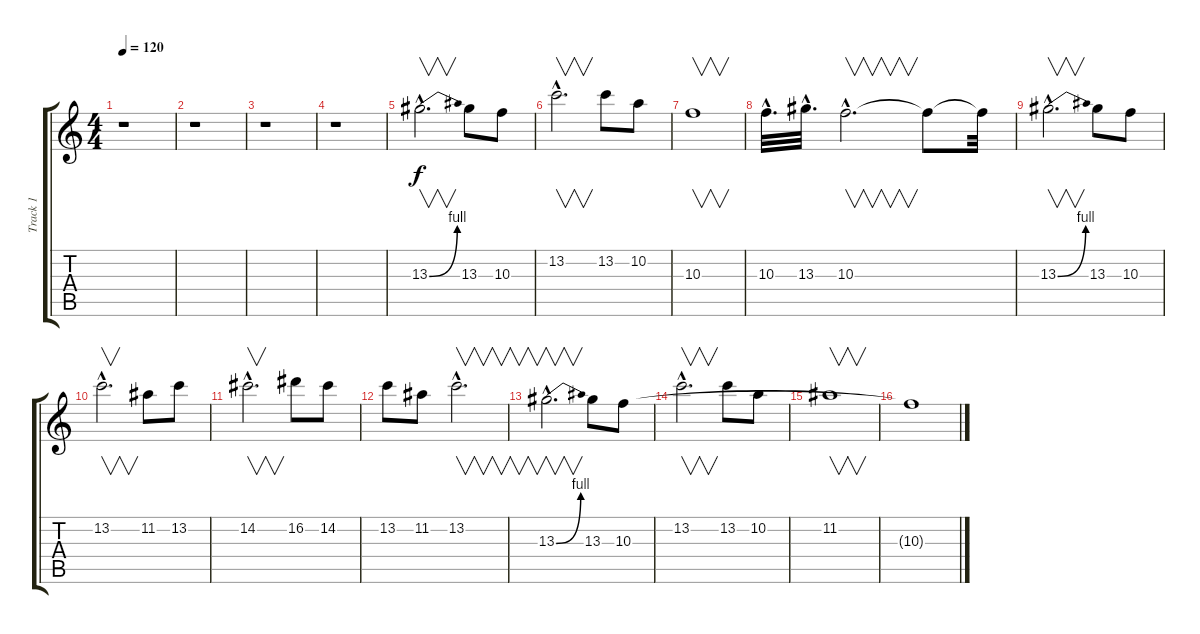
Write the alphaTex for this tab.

\track ("Track 1" "Track 1") {instrument overdrivenguitar}
\staff {score tabs}
\tuning (E4 B3 G3 D3 A2 E2) {hide}
\ts (4 4)
\tempo 120
\clef g2
\ks c
r.1{dy f instrument overdrivenguitar} |
r.1 |
r.1 |
r.1 |
13.3{be (bend 0 0 60 4) hac}.2{v d} 13.3.8 10.3.8 |
13.2{hac}.2{v d} 13.2.8 10.2.8 |
10.3.1{v} |
10.3{hac}.32{d} 13.3{hac}.32{d} 10.3{hac}.2{v d} 10.3{t}.8 10.3{t}.32 |
13.3{be (bend 0 0 60 4) hac}.2{v d} 13.3.8 10.3.8 |
13.2{hac}.2{v d} 11.2.8 13.2.8 |
14.2{hac}.2{v d} 16.2.8 14.2.8 |
13.2.8 11.2.8 13.2{hac}.2{v d} |
13.3{be (bend 0 0 60 4) hac}.2{v d} 13.3.8 10.3.8 |
13.2{hac}.2{v d} 13.2.8 10.2.8 |
11.2.1{v} |
10.3{t}.1
